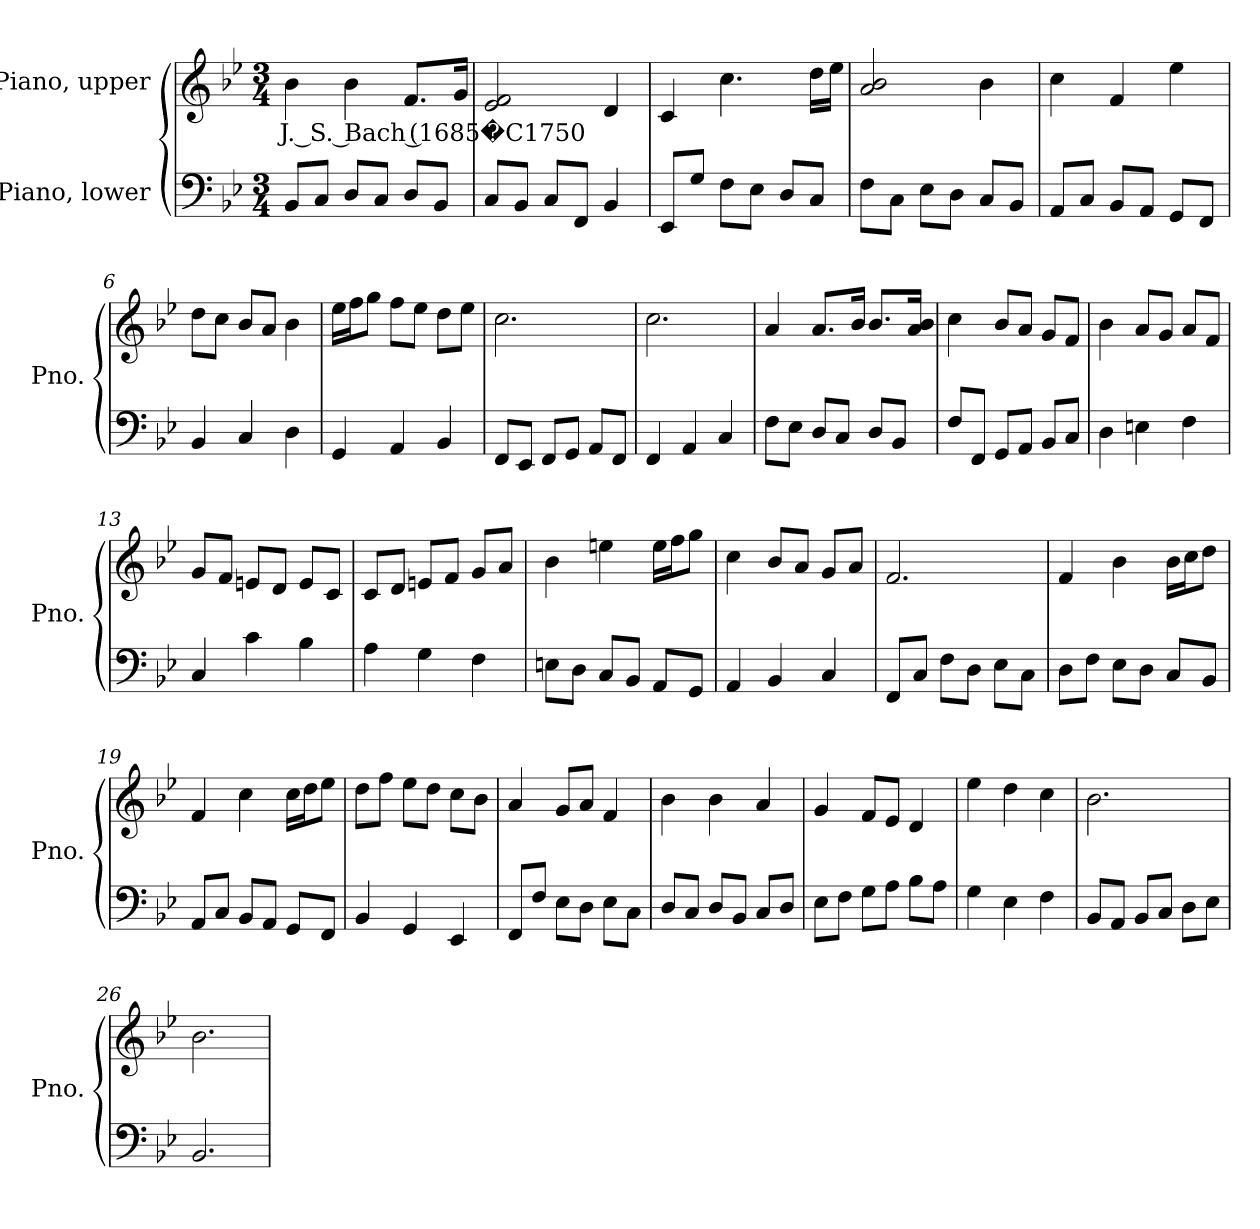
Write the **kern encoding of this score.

**kern	**kern	**text
*part2	*part1	*part1
*staff2	*staff1	*staff1
*I"Piano, lower	*I"Piano, upper	*
*I'Pno.	*I'Pno.	*
*clefF4	*clefG2	*
*k[b-e-]	*k[b-e-]	*
*M3/4	*M3/4	*
*MM60	*MM60	*
=1	=1	=1
!	!	!LO:LY:b
8BB-/L	4b-\	J. S. Bach (1685�C1750
8C/J	.	.
8D/L	4b-\	.
8C/J	.	.
8D/L	8.f/L	.
8BB-/J	.	.
.	16g/Jk	.
=2	=2	=2
8C/L	2e-/ 2f/	.
8BB-/J	.	.
8C/L	.	.
8FF/J	.	.
4BB-/	4d/	.
=3	=3	=3
8EE-/L	4c/	.
8G/J	.	.
8F\L	4.cc\	.
8E-\J	.	.
8D/L	.	.
8C/J	16dd\LL	.
.	16ee-\JJ	.
=4	=4	=4
8F\L	2a/ 2b-/	.
8C\J	.	.
8E-\L	.	.
8D\J	.	.
8C/L	4b-\	.
8BB-/J	.	.
!!LO:LB:g=z
=5	=5	=5
8AA/L	4cc\	.
8C/J	.	.
8BB-/L	4f/	.
8AA/J	.	.
8GG/L	4ee-\	.
8FF/J	.	.
=6	=6	=6
4BB-/	8dd\L	.
.	8cc\J	.
4C/	8b-/L	.
.	8a/J	.
4D\	4b-\	.
=7	=7	=7
4GG/	16ee-\LL	.
.	16ff\J	.
.	8gg\J	.
4AA/	8ff\L	.
.	8ee-\J	.
4BB-/	8dd\L	.
.	8ee-\J	.
=8	=8	=8
8FF/L	2.cc\	.
8EE-/J	.	.
8FF/L	.	.
8GG/J	.	.
8AA/L	.	.
8FF/J	.	.
=9	=9	=9
4FF/	2.cc\	.
4AA/	.	.
4C/	.	.
=10	=10	=10
8F\L	4a/	.
8E-\J	.	.
8D/L	8.a/L	.
8C/J	.	.
.	16b-/Jk	.
8D/L	8.b-/L	.
8BB-/J	.	.
.	16a/ 16b-/Jk	.
!!LO:LB:g=z
=11	=11	=11
8F/L	4cc\	.
8FF/J	.	.
8GG/L	8b-/L	.
8AA/J	8a/J	.
8BB-/L	8g/L	.
8C/J	8f/J	.
=12	=12	=12
4D\	4b-\	.
4En\	8a/L	.
.	8g/J	.
4F\	8a/L	.
.	8f/J	.
=13	=13	=13
4C/	8g/L	.
.	8f/J	.
4c\	8en/L	.
.	8d/J	.
4B-\	8e/L	.
.	8c/J	.
=14	=14	=14
4A\	8c/L	.
.	8d/J	.
4G\	8en/L	.
.	8f/J	.
4F\	8g/L	.
.	8a/J	.
=15	=15	=15
8En\L	4b-\	.
8D\J	.	.
8C/L	4een\	.
8BB-/J	.	.
8AA/L	16ee\LL	.
.	16ff\J	.
8GG/J	8gg\J	.
=16	=16	=16
4AA/	4cc\	.
4BB-/	8b-/L	.
.	8a/J	.
4C/	8g/L	.
.	8a/J	.
!!LO:LB:g=z
=17	=17	=17
8FF/L	2.f/	.
8C/J	.	.
8F\L	.	.
8D\J	.	.
8E-\L	.	.
8C\J	.	.
=18	=18	=18
8D\L	4f/	.
8F\J	.	.
8E-\L	4b-\	.
8D\J	.	.
8C/L	16b-\LL	.
.	16cc\J	.
8BB-/J	8dd\J	.
=19	=19	=19
8AA/L	4f/	.
8C/J	.	.
8BB-/L	4cc\	.
8AA/J	.	.
8GG/L	16cc\LL	.
.	16dd\J	.
8FF/J	8ee-\J	.
=20	=20	=20
4BB-/	8dd\L	.
.	8ff\J	.
4GG/	8ee-\L	.
.	8dd\J	.
4EE-/	8cc\L	.
.	8b-\J	.
=21	=21	=21
8FF/L	4a/	.
8F/J	.	.
8E-\L	8g/L	.
8D\J	8a/J	.
8E-\L	4f/	.
8C\J	.	.
=22	=22	=22
8D/L	4b-\	.
8C/J	.	.
8D/L	4b-\	.
8BB-/J	.	.
8C/L	4a/	.
8D/J	.	.
!!LO:LB:g=z
=23	=23	=23
8E-\L	4g/	.
8F\J	.	.
8G\L	8f/L	.
8A\J	8e-/J	.
8B-\L	4d/	.
8A\J	.	.
=24	=24	=24
4G\	4ee-\	.
4E-\	4dd\	.
4F\	4cc\	.
=25	=25	=25
8BB-/L	2.b-\	.
8AA/J	.	.
8BB-/L	.	.
8C/J	.	.
8D\L	.	.
8E-\J	.	.
=26	=26	=26
2.BB-/	2.b-\	.
=	=	=
*-	*-	*-
